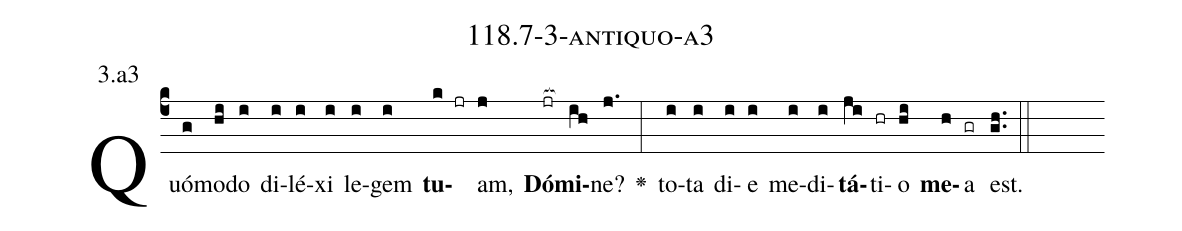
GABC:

name: 118.7-3-antiquo-a3;
annotation: 3.a3;
%%
(c4)Quó(g)mo(hi)do(i) di(i)lé(i)xi(i) le(i)gem(i) <b>tu</b>(k jr)am,(j) <b>Dó</b>(jr[ocb:1{])<b>mi</b>(ih[ocb:0}])ne?(j.) <v>\greheightstar</v>(:) to(i)ta(i) di(i)e(i) me(i)di(i)<b>tá</b>(ji)ti(hr)o(hi) <b>me</b>(h)a(gr) est.(gh..) (::)


%E(i) u(i) o(ji) u(hi) a(h) e.(gh..) (::)
